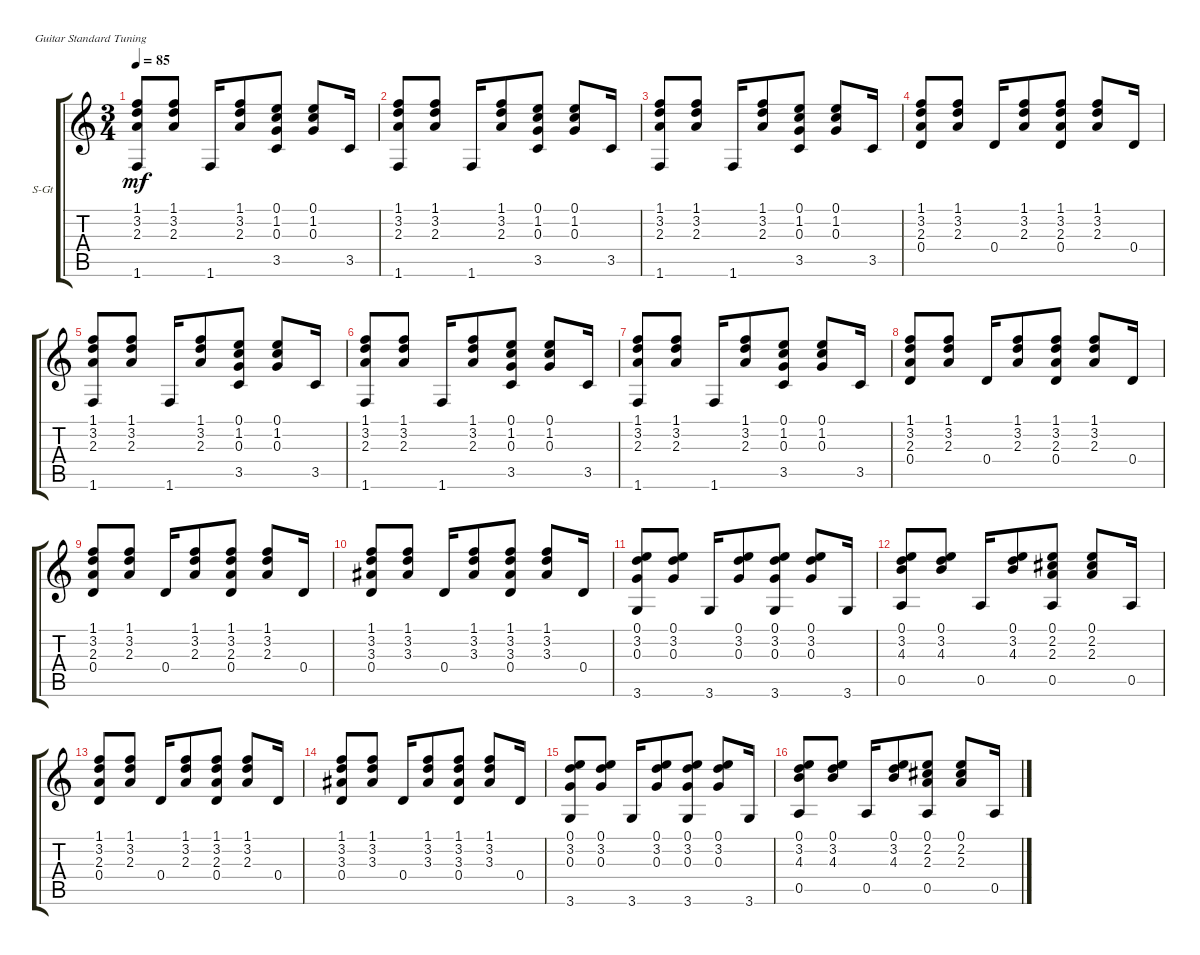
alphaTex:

\defaultSystemsLayout 4
\bracketExtendMode groupsimilarinstruments
\firstSystemTrackNameOrientation horizontal
\otherSystemsTrackNameOrientation horizontal
\track ("Steel Guitar" "S-Gt") {instrument acousticguitarsteel}
\staff {score tabs}
\tuning (E4 B3 G3 D3 A2 E2)
\ts (3 4)
\tempo 85
\clef g2
\ks c
(1.1 3.2 2.3 1.6).8{dy mf} (1.1 3.2 2.3).8 1.6.16 (1.1 3.2 2.3).8 (0.1 1.2 0.3 3.5).8 (0.1 1.2 0.3).8 3.5.16 |
(1.1 3.2 2.3 1.6).8 (1.1 3.2 2.3).8 1.6.16 (1.1 3.2 2.3).8 (0.1 1.2 0.3 3.5).8 (0.1 1.2 0.3).8 3.5.16 |
(1.1 3.2 2.3 1.6).8 (1.1 3.2 2.3).8 1.6.16 (1.1 3.2 2.3).8 (0.1 1.2 0.3 3.5).8 (0.1 1.2 0.3).8 3.5.16 |
(1.1 3.2 2.3 0.4).8 (1.1 3.2 2.3).8 0.4.16 (1.1 3.2 2.3).8 (1.1 3.2 2.3 0.4).8 (1.1 3.2 2.3).8 0.4.16 |
(1.1 3.2 2.3 1.6).8 (1.1 3.2 2.3).8 1.6.16 (1.1 3.2 2.3).8 (0.1 1.2 0.3 3.5).8 (0.1 1.2 0.3).8 3.5.16 |
(1.1 3.2 2.3 1.6).8 (1.1 3.2 2.3).8 1.6.16 (1.1 3.2 2.3).8 (0.1 1.2 0.3 3.5).8 (0.1 1.2 0.3).8 3.5.16 |
(1.1 3.2 2.3 1.6).8 (1.1 3.2 2.3).8 1.6.16 (1.1 3.2 2.3).8 (0.1 1.2 0.3 3.5).8 (0.1 1.2 0.3).8 3.5.16 |
(1.1 3.2 2.3 0.4).8 (1.1 3.2 2.3).8 0.4.16 (1.1 3.2 2.3).8 (1.1 3.2 2.3 0.4).8 (1.1 3.2 2.3).8 0.4.16 |
(1.1 3.2 2.3 0.4).8 (1.1 3.2 2.3).8 0.4.16 (1.1 3.2 2.3).8 (1.1 3.2 2.3 0.4).8 (1.1 3.2 2.3).8 0.4.16 |
(1.1 3.2 3.3 0.4).8 (1.1 3.2 3.3).8 0.4.16 (1.1 3.2 3.3).8 (1.1 3.2 3.3 0.4).8 (1.1 3.2 3.3).8 0.4.16 |
(0.1 3.2 0.3 3.6).8 (0.1 3.2 0.3).8 3.6.16 (0.1 3.2 0.3).8 (0.1 3.2 0.3 3.6).8 (0.1 3.2 0.3).8 3.6.16 |
(0.1 3.2 4.3 0.5).8 (0.1 3.2 4.3).8 0.5.16 (0.1 3.2 4.3).8 (0.1 2.2 2.3 0.5).8 (0.1 2.2 2.3).8 0.5.16 |
(1.1 3.2 2.3 0.4).8 (1.1 3.2 2.3).8 0.4.16 (1.1 3.2 2.3).8 (1.1 3.2 2.3 0.4).8 (1.1 3.2 2.3).8 0.4.16 |
(1.1 3.2 3.3 0.4).8 (1.1 3.2 3.3).8 0.4.16 (1.1 3.2 3.3).8 (1.1 3.2 3.3 0.4).8 (1.1 3.2 3.3).8 0.4.16 |
(0.1 3.2 0.3 3.6).8 (0.1 3.2 0.3).8 3.6.16 (0.1 3.2 0.3).8 (0.1 3.2 0.3 3.6).8 (0.1 3.2 0.3).8 3.6.16 |
(0.1 3.2 4.3 0.5).8 (0.1 3.2 4.3).8 0.5.16 (0.1 3.2 4.3).8 (0.1 2.2 2.3 0.5).8 (0.1 2.2 2.3).8 0.5.16
